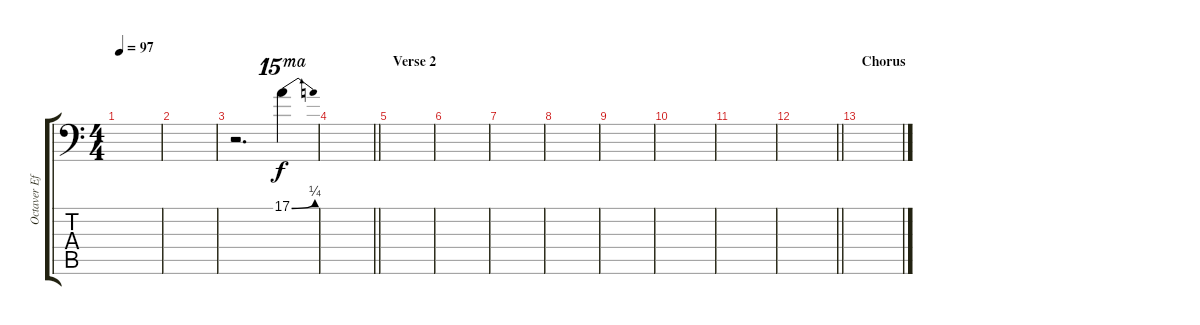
\track ("Octaver Effect" "Octaver Ef") {instrument overdrivenguitar}
\staff {score tabs}
\tuning (E4 B3 G3 D3 A2 A1) {hide}
\ts (4 4)
\tempo 97
\clef f4
\ks c
|
|
r.2{d} 17.1{be (bend 0 0 60 1)}.4{ot 15ma} |
\barLineRight lightlight
|
\section ("" "Verse 2")
|
|
|
|
|
|
|
\barLineRight lightlight
|
\section ("" "Chorus")
